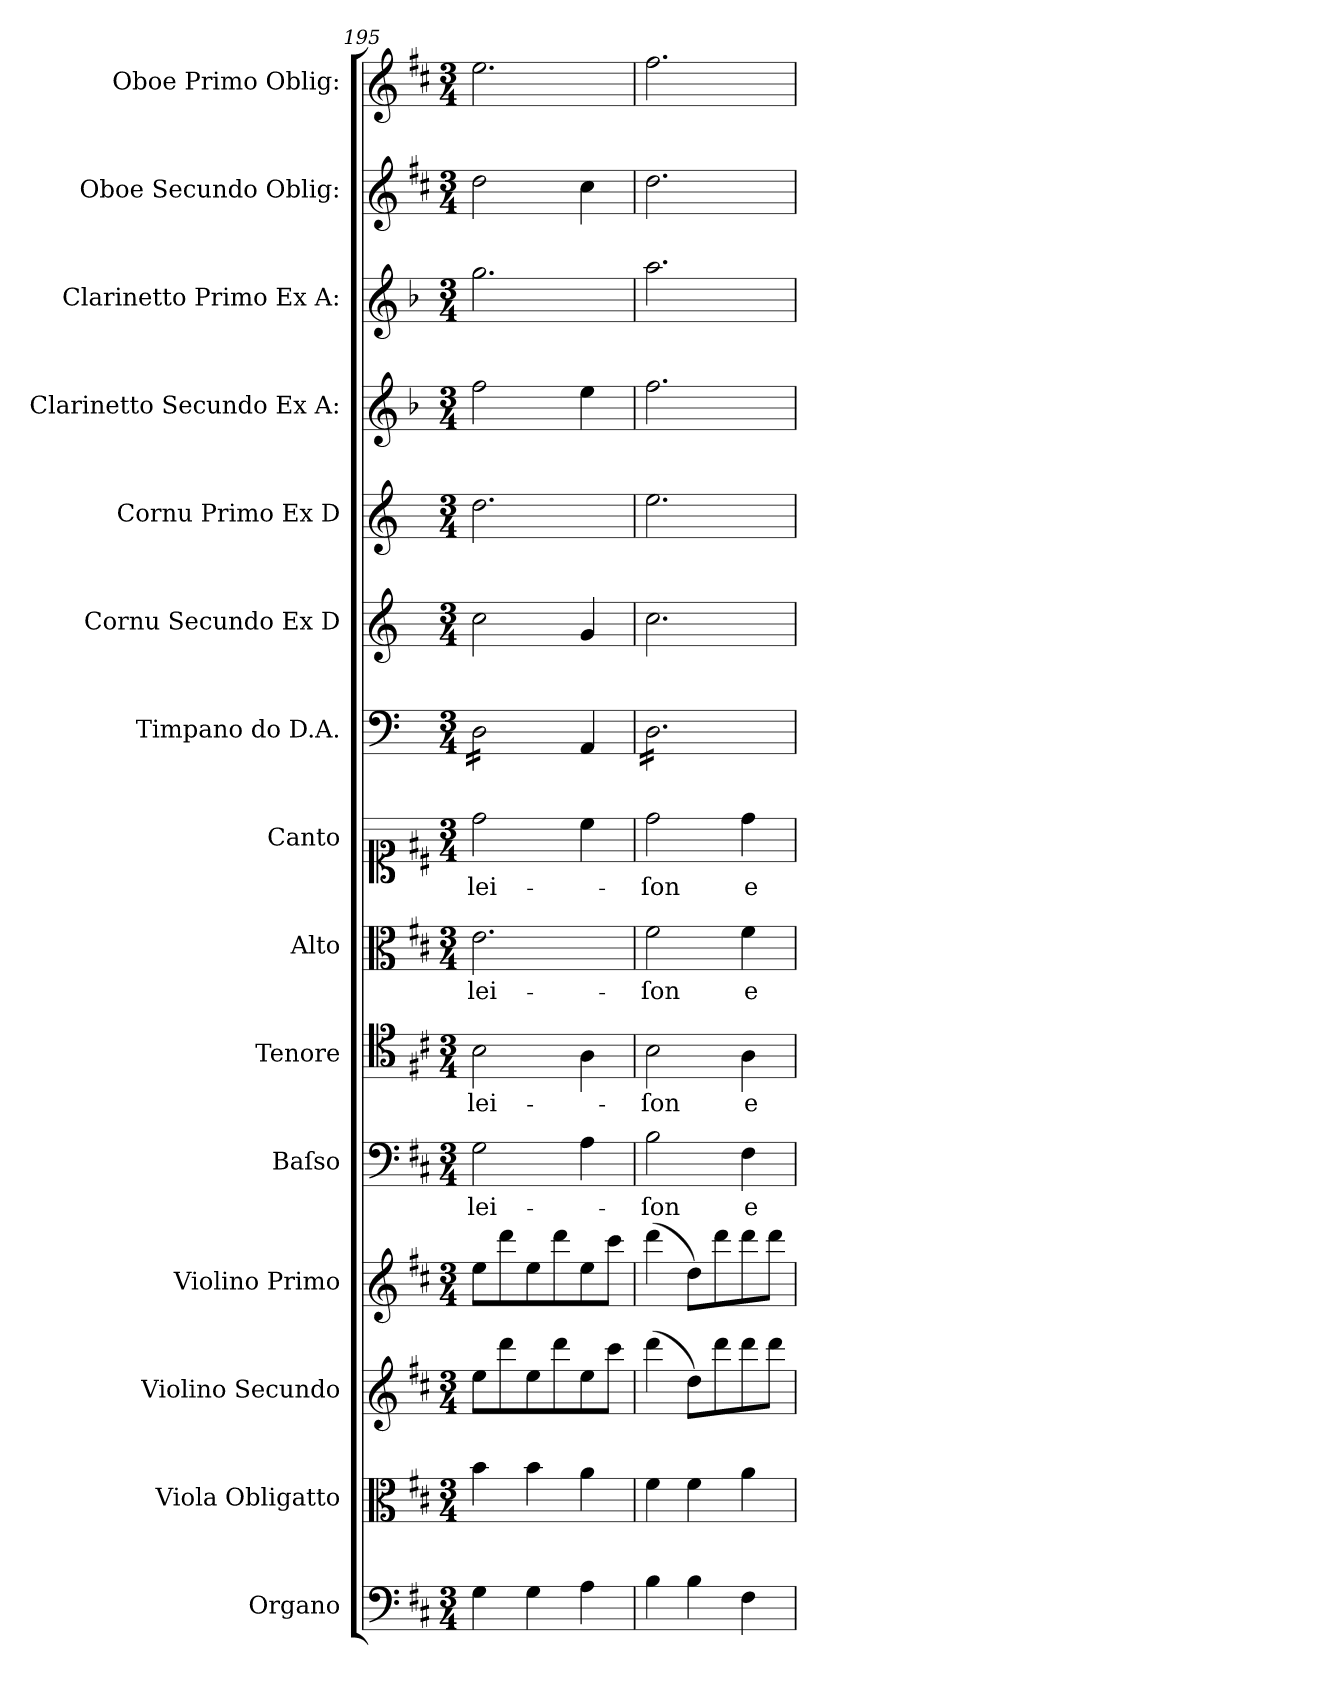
**kern	**kern	**kern	**kern	**kern	**text	**kern	**text	**kern	**text	**kern	**text	**kern	**kern	**kern	**kern	**kern	**kern	**kern
*part15	*part14	*part13	*part12	*part11	*part11	*part10	*part10	*part9	*part9	*part8	*part8	*part7	*part6	*part5	*part4	*part3	*part2	*part1
*staff15	*staff14	*staff13	*staff12	*staff11	*staff11	*staff10	*staff10	*staff9	*staff9	*staff8	*staff8	*staff7	*staff6	*staff5	*staff4	*staff3	*staff2	*staff1
*I"Organo	*I"Viola Obligatto	*I"Violino Secundo	*I"Violino Primo	*I"Baſso	*	*I"Tenore	*	*I"Alto	*	*I"Canto	*	*I"Timpano do D.A.	*I"Cornu Secundo Ex D	*I"Cornu Primo Ex D	*I"Clarinetto Secundo Ex A:	*I"Clarinetto Primo Ex A:	*I"Oboe Secundo Oblig:	*I"Oboe Primo Oblig:
*I'org	*I'vla obl	*I'vl 2	*I'vl 1	*I'B	*	*I'T	*	*I'A	*	*	*	*I'timp	*	*	*I'cl 2 in A	*I'cl 1 in A	*I'ob 2	*I'ob 1
*clefF4	*clefC3	*clefG2	*clefG2	*clefF4	*	*clefC4	*	*clefC3	*	*clefC1	*	*clefF4	*clefG2	*clefG2	*clefG2	*clefG2	*clefG2	*clefG2
*	*	*	*	*	*	*	*	*	*	*	*	*	*ITrd-1c-2	*ITrd-1c-2	*ITrd2c3	*ITrd2c3	*	*
*k[f#c#]	*k[f#c#]	*k[f#c#]	*k[f#c#]	*k[f#c#]	*	*k[f#c#]	*	*k[f#c#]	*	*k[f#c#]	*	*k[]	*k[f#c#]	*k[f#c#]	*k[f#c#]	*k[f#c#]	*k[f#c#]	*k[f#c#]
*M3/4	*M3/4	*M3/4	*M3/4	*M3/4	*	*M3/4	*	*M3/4	*	*M3/4	*	*M3/4	*M3/4	*M3/4	*M3/4	*M3/4	*M3/4	*M3/4
=195	=195	=195	=195	=195	=195	=195	=195	=195	=195	=195	=195	=195	=195	=195	=195	=195	=195	=195
*	*	*	*	*	*	*	*	*	*	*	*	*tremolo	*	*	*	*	*	*
4G\	4b\	8ee\L	8ee\L	2G\	-lei-	2B\	-lei-	2.e\	-lei-	2dd\	-lei-	16D\LL	2dd\	2.ee\	2dd\	2.ee\	2dd\	2.ee\
.	.	.	.	.	.	.	.	.	.	.	.	16D\	.	.	.	.	.	.
.	.	8ddd\	8ddd\	.	.	.	.	.	.	.	.	16D\	.	.	.	.	.	.
.	.	.	.	.	.	.	.	.	.	.	.	16D\	.	.	.	.	.	.
4G\	4b\	8ee\	8ee\	.	.	.	.	.	.	.	.	16D\	.	.	.	.	.	.
.	.	.	.	.	.	.	.	.	.	.	.	16D\	.	.	.	.	.	.
.	.	8ddd\	8ddd\	.	.	.	.	.	.	.	.	16D\	.	.	.	.	.	.
.	.	.	.	.	.	.	.	.	.	.	.	16D\JJ	.	.	.	.	.	.
*	*	*	*	*	*	*	*	*	*	*	*	*Xtremolo	*	*	*	*	*	*
4A\	4a\	8ee\	8ee\	4A\	.	4A\	.	.	.	4cc#\	.	4AA/	4a/	.	4cc#\	.	4cc#\	.
.	.	8ccc#\J	8ccc#\J	.	.	.	.	.	.	.	.	.	.	.	.	.	.	.
=196	=196	=196	=196	=196	=196	=196	=196	=196	=196	=196	=196	=196	=196	=196	=196	=196	=196	=196
*	*	*	*	*	*	*	*	*	*	*	*	*tremolo	*	*	*	*	*	*
4B\	4f#\	(4ddd\	(4ddd\	2B\	-ſon	2B\	-ſon	2f#\	-ſon	2dd\	-ſon	16D\LL	2.dd\	2.ff#\	2.dd\	2.ff#\	2.dd\	2.ff#\
.	.	.	.	.	.	.	.	.	.	.	.	16D\	.	.	.	.	.	.
.	.	.	.	.	.	.	.	.	.	.	.	16D\	.	.	.	.	.	.
.	.	.	.	.	.	.	.	.	.	.	.	16D\	.	.	.	.	.	.
4B\	4f#\	8dd\L)	8dd\L)	.	.	.	.	.	.	.	.	16D\	.	.	.	.	.	.
.	.	.	.	.	.	.	.	.	.	.	.	16D\	.	.	.	.	.	.
.	.	8ddd\	8ddd\	.	.	.	.	.	.	.	.	16D\	.	.	.	.	.	.
.	.	.	.	.	.	.	.	.	.	.	.	16D\	.	.	.	.	.	.
4F#\	4a\	8ddd\	8ddd\	4F#\	e-	4A\	e-	4f#\	e-	4dd\	e-	16D\	.	.	.	.	.	.
.	.	.	.	.	.	.	.	.	.	.	.	16D\	.	.	.	.	.	.
.	.	8ddd\J	8ddd\J	.	.	.	.	.	.	.	.	16D\	.	.	.	.	.	.
.	.	.	.	.	.	.	.	.	.	.	.	16D\JJ	.	.	.	.	.	.
*	*	*	*	*	*	*	*	*	*	*	*	*Xtremolo	*	*	*	*	*	*
=	=	=	=	=	=	=	=	=	=	=	=	=	=	=	=	=	=	=
*-	*-	*-	*-	*-	*-	*-	*-	*-	*-	*-	*-	*-	*-	*-	*-	*-	*-	*-
